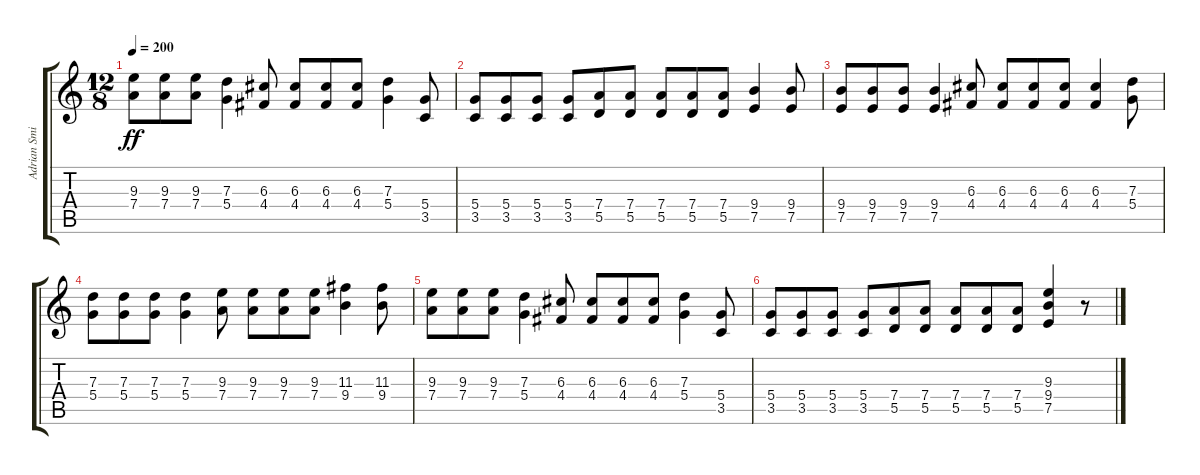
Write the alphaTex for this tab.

\track ("Adrian Smith" "Adrian Smi") {instrument overdrivenguitar}
\staff {score tabs}
\tuning (E4 B3 G3 D3 A2 E2) {hide}
\ts (12 8)
\tempo 200
\clef g2
\ks c
(9.3 7.4).8{dy ff} (9.3 7.4).8 (9.3 7.4).8 (7.3 5.4).4 (6.3 4.4).8 (6.3 4.4).8 (6.3 4.4).8 (6.3 4.4).8 (7.3 5.4).4 (5.4 3.5).8 |
(5.4 3.5).8 (5.4 3.5).8 (5.4 3.5).8 (5.4 3.5).8 (7.4 5.5).8 (7.4 5.5).8 (7.4 5.5).8 (7.4 5.5).8 (7.4 5.5).8 (9.4 7.5).4 (9.4 7.5).8 |
(9.4 7.5).8 (9.4 7.5).8 (9.4 7.5).8 (9.4 7.5).4 (6.3 4.4).8 (6.3 4.4).8 (6.3 4.4).8 (6.3 4.4).8 (6.3 4.4).4 (7.3 5.4).8 |
(7.3 5.4).8 (7.3 5.4).8 (7.3 5.4).8 (7.3 5.4).4 (9.3 7.4).8 (9.3 7.4).8 (9.3 7.4).8 (9.3 7.4).8 (11.3 9.4).4 (11.3 9.4).8 |
(9.3 7.4).8 (9.3 7.4).8 (9.3 7.4).8 (7.3 5.4).4 (6.3 4.4).8 (6.3 4.4).8 (6.3 4.4).8 (6.3 4.4).8 (7.3 5.4).4 (5.4 3.5).8 |
(5.4 3.5).8 (5.4 3.5).8 (5.4 3.5).8 (5.4 3.5).8 (7.4 5.5).8 (7.4 5.5).8 (7.4 5.5).8 (7.4 5.5).8 (7.4 5.5).8 (9.3 9.4 7.5).4 r.8
